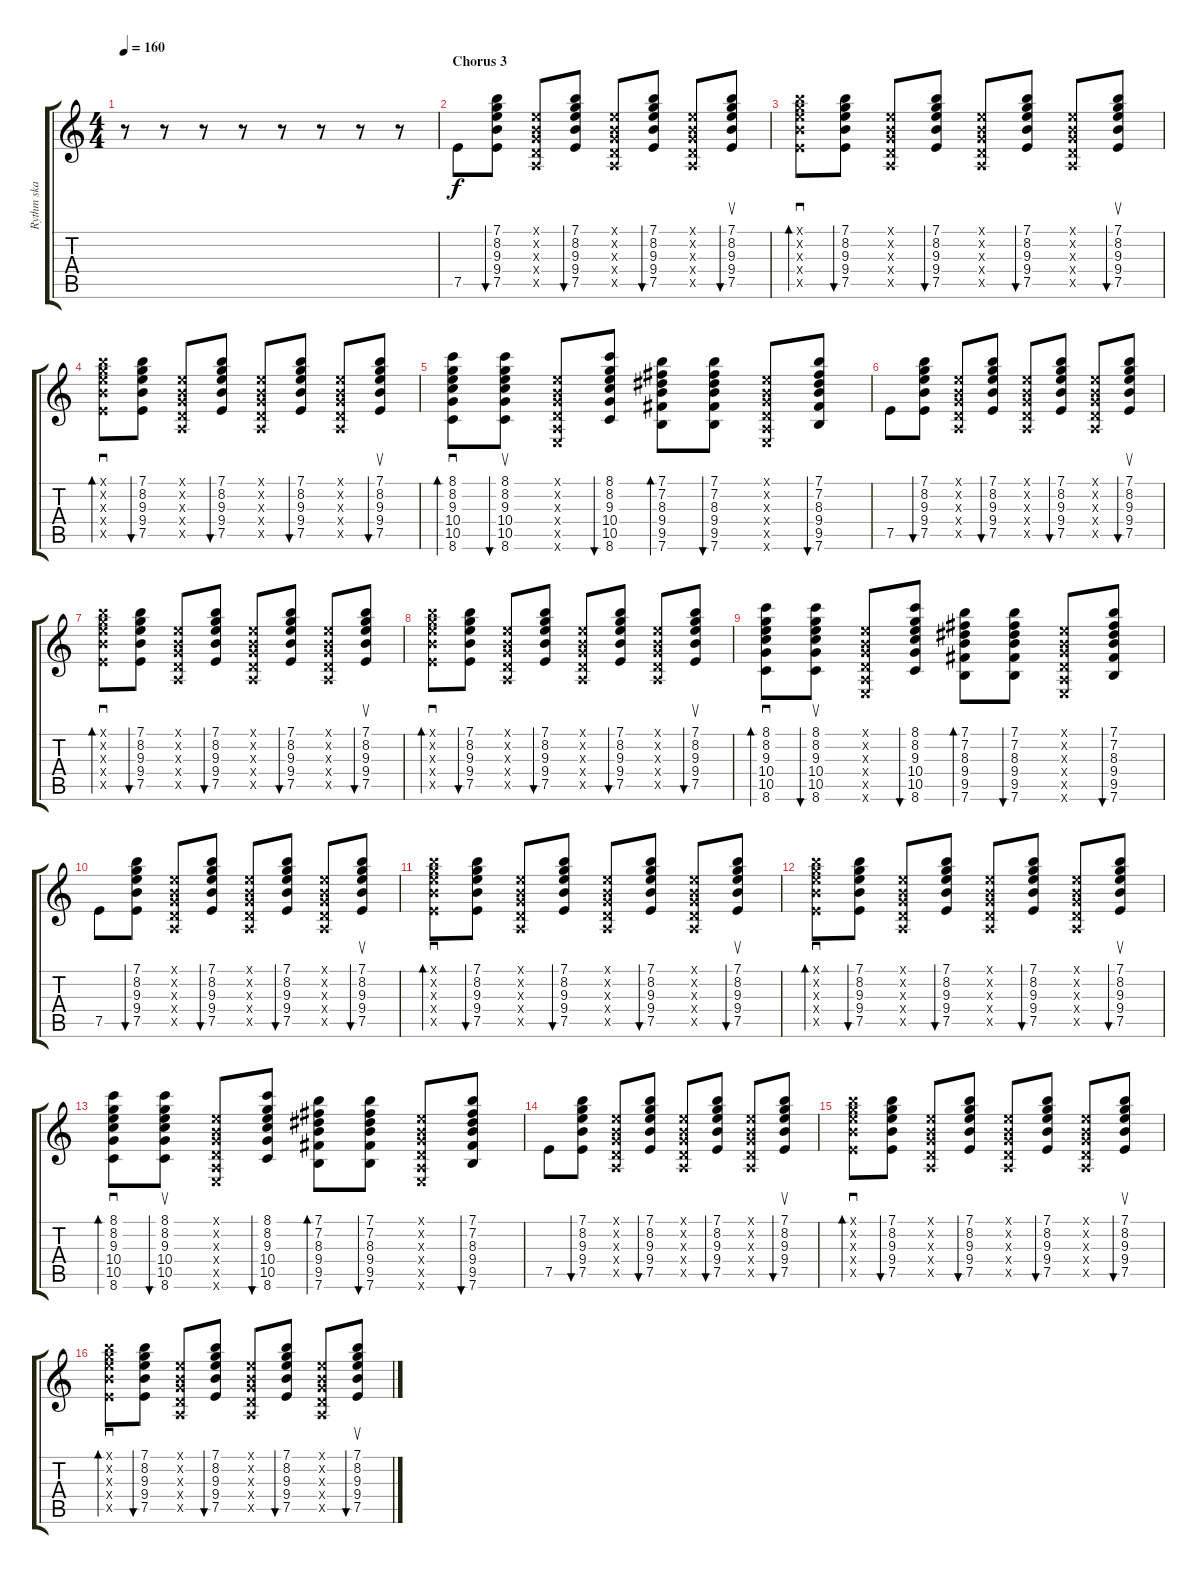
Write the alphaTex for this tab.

\track ("Rythm ska" "Rythm ska") {instrument electricguitarjazz}
\staff {score tabs}
\tuning (E4 B3 G3 D3 A2 E2) {hide}
\ts (4 4)
\tempo 160
\clef g2
\ks c
r.8{dy f} r.8 r.8 r.8 r.8 r.8 r.8 r.8 |
\section ("" "Chorus 3")
7.5.8 (7.1 8.2 9.3 9.4 7.5).8{bu 60} (0.1{x} 0.2{x} 0.3{x} 0.4{x} 0.5{x}).8 (7.1 8.2 9.3 9.4 7.5).8{bu 60} (0.1{x} 0.2{x} 0.3{x} 0.4{x} 0.5{x}).8 (7.1 8.2 9.3 9.4 7.5).8{bu 60} (0.1{x} 0.2{x} 0.3{x} 0.4{x} 0.5{x}).8 (7.1 8.2 9.3 9.4 7.5).8{su bu 60} |
(7.1{x} 8.2{x} 9.3{x} 9.4{x} 7.5{x}).8{sd bd 60} (7.1 8.2 9.3 9.4 7.5).8{bu 60} (0.1{x} 0.2{x} 0.3{x} 0.4{x} 0.5{x}).8 (7.1 8.2 9.3 9.4 7.5).8{bu 60} (0.1{x} 0.2{x} 0.3{x} 0.4{x} 0.5{x}).8 (7.1 8.2 9.3 9.4 7.5).8{bu 60} (0.1{x} 0.2{x} 0.3{x} 0.4{x} 0.5{x}).8 (7.1 8.2 9.3 9.4 7.5).8{su bu 60} |
(7.1{x} 8.2{x} 9.3{x} 9.4{x} 7.5{x}).8{sd bd 60} (7.1 8.2 9.3 9.4 7.5).8{bu 60} (0.1{x} 0.2{x} 0.3{x} 0.4{x} 0.5{x}).8 (7.1 8.2 9.3 9.4 7.5).8{bu 60} (0.1{x} 0.2{x} 0.3{x} 0.4{x} 0.5{x}).8 (7.1 8.2 9.3 9.4 7.5).8{bu 60} (0.1{x} 0.2{x} 0.3{x} 0.4{x} 0.5{x}).8 (7.1 8.2 9.3 9.4 7.5).8{su bu 60} |
(8.1 8.2 9.3 10.4 10.5 8.6).8{sd bd 60} (8.1 8.2 9.3 10.4 10.5 8.6).8{su bu 60} (0.1{x} 0.2{x} 0.3{x} 0.4{x} 0.5{x} 0.6{x}).8 (8.1 8.2 9.3 10.4 10.5 8.6).8{bu 60} (7.1 7.2 8.3 9.4 9.5 7.6).8{bd 60} (7.1 7.2 8.3 9.4 9.5 7.6).8{bu 60} (0.1{x} 0.2{x} 0.3{x} 0.4{x} 0.5{x} 0.6{x}).8 (7.1 7.2 8.3 9.4 9.5 7.6).8{bu 60} |
7.5.8 (7.1 8.2 9.3 9.4 7.5).8{bu 60} (0.1{x} 0.2{x} 0.3{x} 0.4{x} 0.5{x}).8 (7.1 8.2 9.3 9.4 7.5).8{bu 60} (0.1{x} 0.2{x} 0.3{x} 0.4{x} 0.5{x}).8 (7.1 8.2 9.3 9.4 7.5).8{bu 60} (0.1{x} 0.2{x} 0.3{x} 0.4{x} 0.5{x}).8 (7.1 8.2 9.3 9.4 7.5).8{su bu 60} |
(7.1{x} 8.2{x} 9.3{x} 9.4{x} 7.5{x}).8{sd bd 60} (7.1 8.2 9.3 9.4 7.5).8{bu 60} (0.1{x} 0.2{x} 0.3{x} 0.4{x} 0.5{x}).8 (7.1 8.2 9.3 9.4 7.5).8{bu 60} (0.1{x} 0.2{x} 0.3{x} 0.4{x} 0.5{x}).8 (7.1 8.2 9.3 9.4 7.5).8{bu 60} (0.1{x} 0.2{x} 0.3{x} 0.4{x} 0.5{x}).8 (7.1 8.2 9.3 9.4 7.5).8{su bu 60} |
(7.1{x} 8.2{x} 9.3{x} 9.4{x} 7.5{x}).8{sd bd 60} (7.1 8.2 9.3 9.4 7.5).8{bu 60} (0.1{x} 0.2{x} 0.3{x} 0.4{x} 0.5{x}).8 (7.1 8.2 9.3 9.4 7.5).8{bu 60} (0.1{x} 0.2{x} 0.3{x} 0.4{x} 0.5{x}).8 (7.1 8.2 9.3 9.4 7.5).8{bu 60} (0.1{x} 0.2{x} 0.3{x} 0.4{x} 0.5{x}).8 (7.1 8.2 9.3 9.4 7.5).8{su bu 60} |
(8.1 8.2 9.3 10.4 10.5 8.6).8{sd bd 60} (8.1 8.2 9.3 10.4 10.5 8.6).8{su bu 60} (0.1{x} 0.2{x} 0.3{x} 0.4{x} 0.5{x} 0.6{x}).8 (8.1 8.2 9.3 10.4 10.5 8.6).8{bu 60} (7.1 7.2 8.3 9.4 9.5 7.6).8{bd 60} (7.1 7.2 8.3 9.4 9.5 7.6).8{bu 60} (0.1{x} 0.2{x} 0.3{x} 0.4{x} 0.5{x} 0.6{x}).8 (7.1 7.2 8.3 9.4 9.5 7.6).8{bu 60} |
\section ("" "")
7.5.8 (7.1 8.2 9.3 9.4 7.5).8{bu 60} (0.1{x} 0.2{x} 0.3{x} 0.4{x} 0.5{x}).8 (7.1 8.2 9.3 9.4 7.5).8{bu 60} (0.1{x} 0.2{x} 0.3{x} 0.4{x} 0.5{x}).8 (7.1 8.2 9.3 9.4 7.5).8{bu 60} (0.1{x} 0.2{x} 0.3{x} 0.4{x} 0.5{x}).8 (7.1 8.2 9.3 9.4 7.5).8{su bu 60} |
(7.1{x} 8.2{x} 9.3{x} 9.4{x} 7.5{x}).8{sd bd 60} (7.1 8.2 9.3 9.4 7.5).8{bu 60} (0.1{x} 0.2{x} 0.3{x} 0.4{x} 0.5{x}).8 (7.1 8.2 9.3 9.4 7.5).8{bu 60} (0.1{x} 0.2{x} 0.3{x} 0.4{x} 0.5{x}).8 (7.1 8.2 9.3 9.4 7.5).8{bu 60} (0.1{x} 0.2{x} 0.3{x} 0.4{x} 0.5{x}).8 (7.1 8.2 9.3 9.4 7.5).8{su bu 60} |
(7.1{x} 8.2{x} 9.3{x} 9.4{x} 7.5{x}).8{sd bd 60} (7.1 8.2 9.3 9.4 7.5).8{bu 60} (0.1{x} 0.2{x} 0.3{x} 0.4{x} 0.5{x}).8 (7.1 8.2 9.3 9.4 7.5).8{bu 60} (0.1{x} 0.2{x} 0.3{x} 0.4{x} 0.5{x}).8 (7.1 8.2 9.3 9.4 7.5).8{bu 60} (0.1{x} 0.2{x} 0.3{x} 0.4{x} 0.5{x}).8 (7.1 8.2 9.3 9.4 7.5).8{su bu 60} |
(8.1 8.2 9.3 10.4 10.5 8.6).8{sd bd 60} (8.1 8.2 9.3 10.4 10.5 8.6).8{su bu 60} (0.1{x} 0.2{x} 0.3{x} 0.4{x} 0.5{x} 0.6{x}).8 (8.1 8.2 9.3 10.4 10.5 8.6).8{bu 60} (7.1 7.2 8.3 9.4 9.5 7.6).8{bd 60} (7.1 7.2 8.3 9.4 9.5 7.6).8{bu 60} (0.1{x} 0.2{x} 0.3{x} 0.4{x} 0.5{x} 0.6{x}).8 (7.1 7.2 8.3 9.4 9.5 7.6).8{bu 60} |
7.5.8 (7.1 8.2 9.3 9.4 7.5).8{bu 60} (0.1{x} 0.2{x} 0.3{x} 0.4{x} 0.5{x}).8 (7.1 8.2 9.3 9.4 7.5).8{bu 60} (0.1{x} 0.2{x} 0.3{x} 0.4{x} 0.5{x}).8 (7.1 8.2 9.3 9.4 7.5).8{bu 60} (0.1{x} 0.2{x} 0.3{x} 0.4{x} 0.5{x}).8 (7.1 8.2 9.3 9.4 7.5).8{su bu 60} |
(7.1{x} 8.2{x} 9.3{x} 9.4{x} 7.5{x}).8{sd bd 60} (7.1 8.2 9.3 9.4 7.5).8{bu 60} (0.1{x} 0.2{x} 0.3{x} 0.4{x} 0.5{x}).8 (7.1 8.2 9.3 9.4 7.5).8{bu 60} (0.1{x} 0.2{x} 0.3{x} 0.4{x} 0.5{x}).8 (7.1 8.2 9.3 9.4 7.5).8{bu 60} (0.1{x} 0.2{x} 0.3{x} 0.4{x} 0.5{x}).8 (7.1 8.2 9.3 9.4 7.5).8{su bu 60} |
(7.1{x} 8.2{x} 9.3{x} 9.4{x} 7.5{x}).8{sd bd 60} (7.1 8.2 9.3 9.4 7.5).8{bu 60} (0.1{x} 0.2{x} 0.3{x} 0.4{x} 0.5{x}).8 (7.1 8.2 9.3 9.4 7.5).8{bu 60} (0.1{x} 0.2{x} 0.3{x} 0.4{x} 0.5{x}).8 (7.1 8.2 9.3 9.4 7.5).8{bu 60} (0.1{x} 0.2{x} 0.3{x} 0.4{x} 0.5{x}).8 (7.1 8.2 9.3 9.4 7.5).8{su bu 60}
